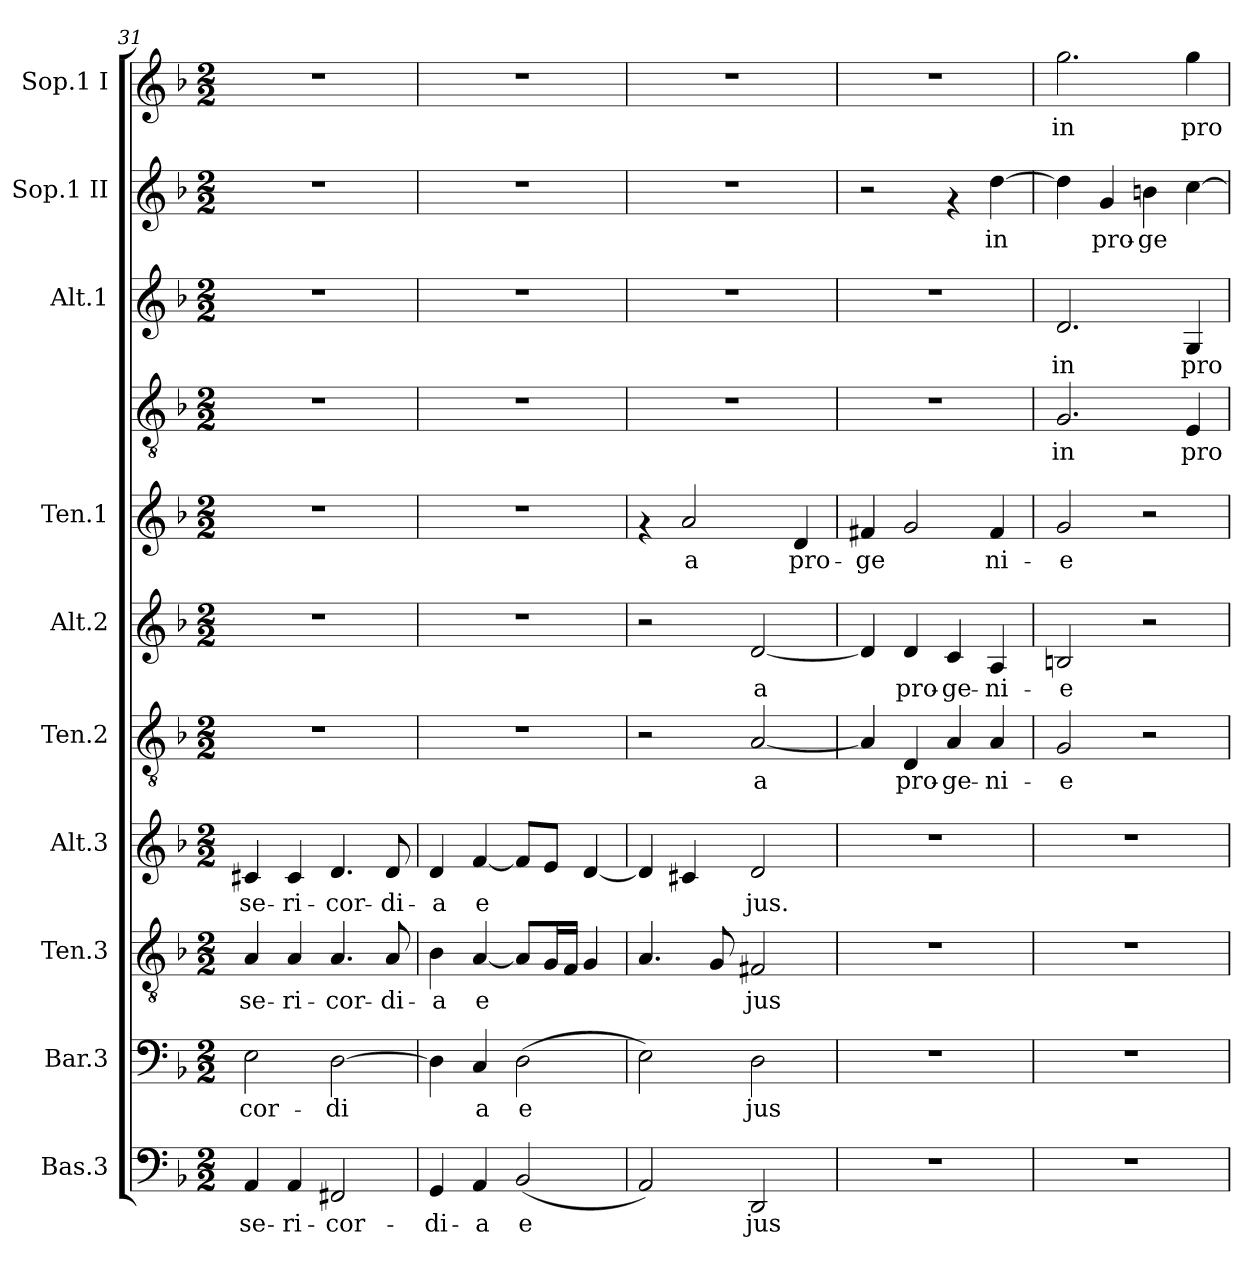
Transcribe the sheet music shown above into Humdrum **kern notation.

**kern	**text	**kern	**text	**kern	**text	**kern	**text	**kern	**text	**kern	**text	**kern	**text	**kern	**text	**kern	**text	**kern	**text	**kern	**text
*part10	*part10	*part9	*part9	*part8	*part8	*part7	*part7	*part6	*part6	*part5	*part5	*part4	*part4	*part4	*part4	*part3	*part3	*part2	*part2	*part1	*part1
*staff11	*staff11	*staff10	*staff10	*staff9	*staff9	*staff8	*staff8	*staff7	*staff7	*staff6	*staff6	*staff5	*staff5	*staff4	*staff4	*staff3	*staff3	*staff2	*staff2	*staff1	*staff1
*I"Bas.3	*	*I"Bar.3	*	*I"Ten.3	*	*I"Alt.3	*	*I"Ten.2	*	*I"Alt.2	*	*I"Ten.1	*	*	*	*I"Alt.1	*	*I"Sop.1 II	*	*I"Sop.1 I	*
*clefF4	*	*clefF4	*	*clefGv2	*	*clefG2	*	*clefGv2	*	*clefG2	*	*clefG2	*	*clefGv2	*	*clefG2	*	*clefG2	*	*clefG2	*
*k[b-]	*	*k[b-]	*	*k[b-]	*	*k[b-]	*	*k[b-]	*	*k[b-]	*	*k[b-]	*	*k[b-]	*	*k[b-]	*	*k[b-]	*	*k[b-]	*
*F:	*	*F:	*	*F:	*	*F:	*	*F:	*	*F:	*	*F:	*	*F:	*	*F:	*	*F:	*	*F:	*
*M2/2	*	*M2/2	*	*M2/2	*	*M2/2	*	*M2/2	*	*M2/2	*	*M2/2	*	*M2/2	*	*M2/2	*	*M2/2	*	*M2/2	*
=31	=31	=31	=31	=31	=31	=31	=31	=31	=31	=31	=31	=31	=31	=31	=31	=31	=31	=31	=31	=31	=31
!	!LO:LY:b:cj	!	!LO:LY:b:cj	!	!LO:LY:b:cj	!	!LO:LY:b:cj	!	!	!	!	!	!	!	!	!	!	!	!	!	!
4AA/	-se-	2E\	-cor-	4A/	-se-	4c#X/	-se-	1r	.	1r	.	1r	.	1r	.	1r	.	1r	.	1r	.
!	!LO:LY:b:cj	!	!	!	!LO:LY:b:cj	!	!LO:LY:b:cj	!	!	!	!	!	!	!	!	!	!	!	!	!	!
4AA/	-ri-	.	.	4A/	-ri-	4c#/	-ri-	.	.	.	.	.	.	.	.	.	.	.	.	.	.
!	!LO:LY:b:cj	!	!LO:LY:b:cj	!	!LO:LY:b:cj	!	!LO:LY:b:cj	!	!	!	!	!	!	!	!	!	!	!	!	!	!
2FF#X/	-cor-	[>2D\	-di-	4.A/	-cor-	4.d/	-cor-	.	.	.	.	.	.	.	.	.	.	.	.	.	.
!	!	!	!	!	!LO:LY:b:cj	!	!LO:LY:b:cj	!	!	!	!	!	!	!	!	!	!	!	!	!	!
.	.	.	.	8A/	-di-	8d/	-di-	.	.	.	.	.	.	.	.	.	.	.	.	.	.
=32	=32	=32	=32	=32	=32	=32	=32	=32	=32	=32	=32	=32	=32	=32	=32	=32	=32	=32	=32	=32	=32
!	!LO:LY:b:cj	!	!LO:LY:b:cj	!	!LO:LY:b:cj	!	!LO:LY:b:cj	!	!	!	!	!	!	!	!	!	!	!	!	!	!
4GG/	-di-	4D\]	-	4B-\	-a	4d/	-a	1r	.	1r	.	1r	.	1r	.	1r	.	1r	.	1r	.
!	!LO:LY:b:cj	!	!LO:LY:b:cj	!	!LO:LY:b:cj	!	!LO:LY:b:cj	!	!	!	!	!	!	!	!	!	!	!	!	!	!
4AA/	-a	4C/	a	[<4A/	e-	[<4f/	e-	.	.	.	.	.	.	.	.	.	.	.	.	.	.
!	!LO:LY:b:cj	!	!LO:LY:b:cj	!	!LO:LY:b:cj	!	!LO:LY:b:cj	!	!	!	!	!	!	!	!	!	!	!	!	!	!
(>2BB-/	e-	(>2D\	e-	8A/L]	--	8f/L]	--	.	.	.	.	.	.	.	.	.	.	.	.	.	.
!	!	!	!	!	!LO:LY:b:cj	!	!LO:LY:b:cj	!	!	!	!	!	!	!	!	!	!	!	!	!	!
.	.	.	.	16G/	--	8e/J	--	.	.	.	.	.	.	.	.	.	.	.	.	.	.
!	!	!	!	!	!LO:LY:b:cj	!	!	!	!	!	!	!	!	!	!	!	!	!	!	!	!
.	.	.	.	16F/J	--	.	.	.	.	.	.	.	.	.	.	.	.	.	.	.	.
!	!	!	!	!	!LO:LY:b:cj	!	!LO:LY:b:cj	!	!	!	!	!	!	!	!	!	!	!	!	!	!
.	.	.	.	4G/	--	[<4d/	--	.	.	.	.	.	.	.	.	.	.	.	.	.	.
!!LO:PB:g=z
=33	=33	=33	=33	=33	=33	=33	=33	=33	=33	=33	=33	=33	=33	=33	=33	=33	=33	=33	=33	=33	=33
!	!LO:LY:b:cj	!	!LO:LY:b:cj	!	!LO:LY:b:cj	!	!LO:LY:b:cj	!	!	!	!	!	!	!	!	!	!	!	!	!	!
2AA/)	-	2E\)	-	4.A/	-	4d/]	-	2r	.	2r	.	4rf	.	1r	.	1r	.	1r	.	1r	.
!	!	!	!	!	!	!	!LO:LY:b:cj	!	!	!	!	!	!LO:LY:b:cj	!	!	!	!	!	!	!	!
.	.	.	.	.	.	4c#X/	.	.	.	.	.	2a/	a	.	.	.	.	.	.	.	.
!	!	!	!	!	!LO:LY:b:cj	!	!	!	!	!	!	!	!	!	!	!	!	!	!	!	!
.	.	.	.	8G/	.	.	.	.	.	.	.	.	.	.	.	.	.	.	.	.	.
!	!LO:LY:b:cj	!	!LO:LY:b:cj	!	!LO:LY:b:cj	!	!LO:LY:b:cj	!	!LO:LY:b:cj	!	!LO:LY:b:cj	!	!	!	!	!	!	!	!	!	!
2DD/	jus	2D\	jus	2F#X/	jus	2d/	jus.	[<2A/	a	[<2d/	a	.	.	.	.	.	.	.	.	.	.
!	!	!	!	!	!	!	!	!	!	!	!	!	!LO:LY:b:cj	!	!	!	!	!	!	!	!
.	.	.	.	.	.	.	.	.	.	.	.	4d/	pro-	.	.	.	.	.	.	.	.
=34	=34	=34	=34	=34	=34	=34	=34	=34	=34	=34	=34	=34	=34	=34	=34	=34	=34	=34	=34	=34	=34
!	!	!	!	!	!	!	!	!	!LO:LY:b:cj	!	!LO:LY:b:cj	!	!LO:LY:b:cj	!	!	!	!	!	!	!	!
1r	.	1r	.	1r	.	1r	.	4A/]	.	4d/]	.	4f#X/	-ge-	1r	.	1r	.	2r	.	1r	.
!	!	!	!	!	!	!	!	!	!LO:LY:b:cj	!	!LO:LY:b:cj	!	!LO:LY:b:cj	!	!	!	!	!	!	!	!
.	.	.	.	.	.	.	.	4D/	pro-	4d/	pro-	2g/	-	.	.	.	.	.	.	.	.
!	!	!	!	!	!	!	!	!	!LO:LY:b:cj	!	!LO:LY:b:cj	!	!	!	!	!	!	!	!	!	!
.	.	.	.	.	.	.	.	4A/	-ge-	4c/	-ge-	.	.	.	.	.	.	4rf	.	.	.
!	!	!	!	!	!	!	!	!	!LO:LY:b:cj	!	!LO:LY:b:cj	!	!LO:LY:b:cj	!	!	!	!	!	!LO:LY:b:cj	!	!
.	.	.	.	.	.	.	.	4A/	-ni-	4A/	-ni-	4f#/	ni-	.	.	.	.	[>4dd\	in	.	.
=35	=35	=35	=35	=35	=35	=35	=35	=35	=35	=35	=35	=35	=35	=35	=35	=35	=35	=35	=35	=35	=35
!	!	!	!	!	!	!	!	!	!LO:LY:b:cj	!	!LO:LY:b:cj	!	!LO:LY:b:cj	!	!LO:LY:b:cj	!	!LO:LY:b:cj	!	!LO:LY:b:cj	!	!LO:LY:b:cj
1r	.	1r	.	1r	.	1r	.	2G/	-e	2Bn/	-e	2g/	-e	2.G/	-in	2.d/	in	4dd\]	.	2.gg\	in
!	!	!	!	!	!	!	!	!	!	!	!	!	!	!	!	!	!	!	!LO:LY:b:cj	!	!
.	.	.	.	.	.	.	.	.	.	.	.	.	.	.	.	.	.	4g/	pro-	.	.
!	!	!	!	!	!	!	!	!	!	!	!	!	!	!	!	!	!	!	!LO:LY:b:cj	!	!
.	.	.	.	.	.	.	.	2r	.	2r	.	2r	.	.	.	.	.	4bn\	-ge-	.	.
!	!	!	!	!	!	!	!	!	!	!	!	!	!	!	!LO:LY:b:cj	!	!LO:LY:b:cj	!	!LO:LY:b:cj	!	!LO:LY:b:cj
.	.	.	.	.	.	.	.	.	.	.	.	.	.	4E/	pro-	4G/	pro-	[>4cc\	--	4gg\	pro-
=	=	=	=	=	=	=	=	=	=	=	=	=	=	=	=	=	=	=	=	=	=
*-	*-	*-	*-	*-	*-	*-	*-	*-	*-	*-	*-	*-	*-	*-	*-	*-	*-	*-	*-	*-	*-
